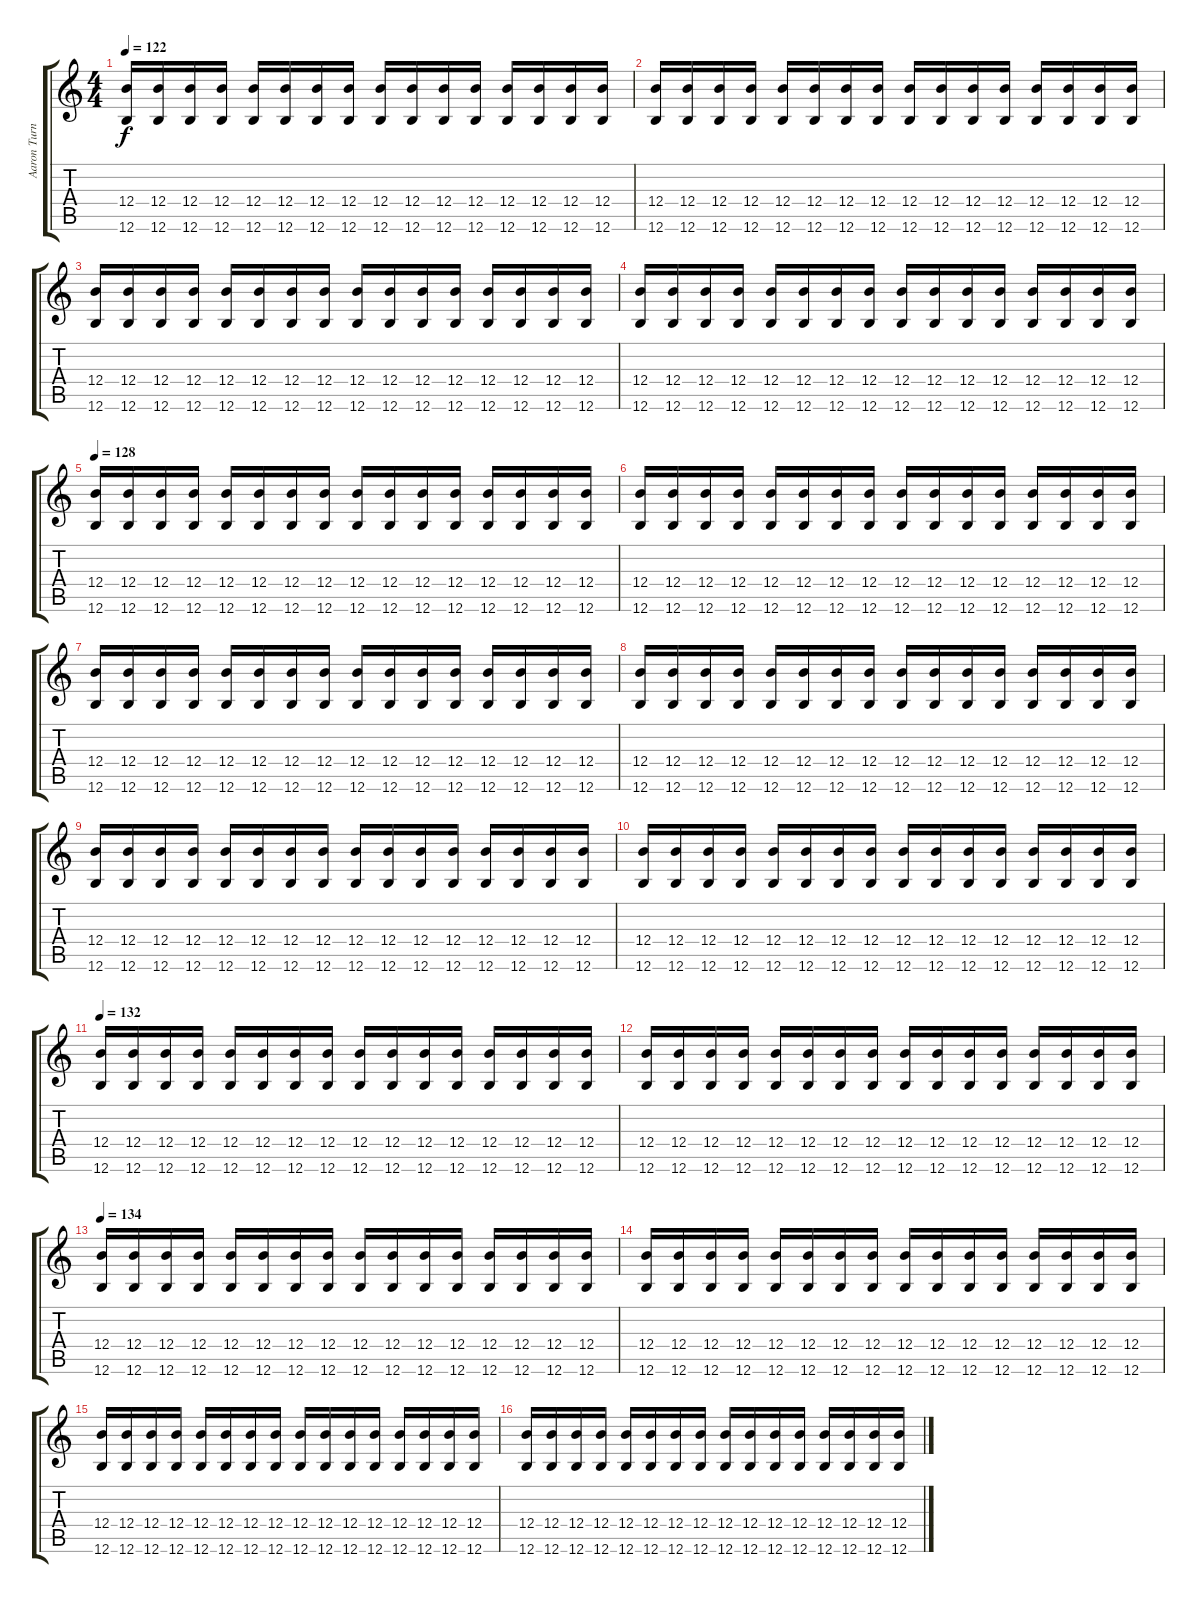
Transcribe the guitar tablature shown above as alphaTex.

\track ("Aaron Turner" "Aaron Turn") {instrument overdrivenguitar}
\staff {score tabs}
\tuning (B3 Ab3 E3 B2 Gb2 B1) {hide}
\ts (4 4)
\tempo 122
\clef g2
\ks c
(12.4 12.6).16{dy f volume 7 instrument overdrivenguitar} (12.4 12.6).16 (12.4 12.6).16 (12.4 12.6).16 (12.4 12.6).16 (12.4 12.6).16 (12.4 12.6).16 (12.4 12.6).16 (12.4 12.6).16 (12.4 12.6).16 (12.4 12.6).16 (12.4 12.6).16 (12.4 12.6).16 (12.4 12.6).16 (12.4 12.6).16 (12.4 12.6).16 |
(12.4 12.6).16 (12.4 12.6).16 (12.4 12.6).16 (12.4 12.6).16 (12.4 12.6).16 (12.4 12.6).16 (12.4 12.6).16 (12.4 12.6).16 (12.4 12.6).16 (12.4 12.6).16 (12.4 12.6).16 (12.4 12.6).16 (12.4 12.6).16 (12.4 12.6).16 (12.4 12.6).16 (12.4 12.6).16 |
(12.4 12.6).16 (12.4 12.6).16 (12.4 12.6).16 (12.4 12.6).16 (12.4 12.6).16 (12.4 12.6).16 (12.4 12.6).16 (12.4 12.6).16 (12.4 12.6).16 (12.4 12.6).16 (12.4 12.6).16 (12.4 12.6).16 (12.4 12.6).16 (12.4 12.6).16 (12.4 12.6).16 (12.4 12.6).16 |
(12.4 12.6).16 (12.4 12.6).16 (12.4 12.6).16 (12.4 12.6).16 (12.4 12.6).16 (12.4 12.6).16 (12.4 12.6).16 (12.4 12.6).16 (12.4 12.6).16 (12.4 12.6).16 (12.4 12.6).16 (12.4 12.6).16 (12.4 12.6).16 (12.4 12.6).16 (12.4 12.6).16 (12.4 12.6).16 |
\tempo 128
(12.4 12.6).16 (12.4 12.6).16 (12.4 12.6).16 (12.4 12.6).16 (12.4 12.6).16 (12.4 12.6).16 (12.4 12.6).16 (12.4 12.6).16 (12.4 12.6).16 (12.4 12.6).16 (12.4 12.6).16 (12.4 12.6).16 (12.4 12.6).16 (12.4 12.6).16 (12.4 12.6).16 (12.4 12.6).16 |
(12.4 12.6).16 (12.4 12.6).16 (12.4 12.6).16 (12.4 12.6).16 (12.4 12.6).16 (12.4 12.6).16 (12.4 12.6).16 (12.4 12.6).16 (12.4 12.6).16 (12.4 12.6).16 (12.4 12.6).16 (12.4 12.6).16 (12.4 12.6).16 (12.4 12.6).16 (12.4 12.6).16 (12.4 12.6).16 |
(12.4 12.6).16 (12.4 12.6).16 (12.4 12.6).16 (12.4 12.6).16 (12.4 12.6).16 (12.4 12.6).16 (12.4 12.6).16 (12.4 12.6).16 (12.4 12.6).16 (12.4 12.6).16 (12.4 12.6).16 (12.4 12.6).16 (12.4 12.6).16 (12.4 12.6).16 (12.4 12.6).16 (12.4 12.6).16 |
(12.4 12.6).16 (12.4 12.6).16 (12.4 12.6).16 (12.4 12.6).16 (12.4 12.6).16 (12.4 12.6).16 (12.4 12.6).16 (12.4 12.6).16 (12.4 12.6).16 (12.4 12.6).16 (12.4 12.6).16 (12.4 12.6).16 (12.4 12.6).16 (12.4 12.6).16 (12.4 12.6).16 (12.4 12.6).16 |
(12.4 12.6).16 (12.4 12.6).16 (12.4 12.6).16 (12.4 12.6).16 (12.4 12.6).16 (12.4 12.6).16 (12.4 12.6).16 (12.4 12.6).16 (12.4 12.6).16 (12.4 12.6).16 (12.4 12.6).16 (12.4 12.6).16 (12.4 12.6).16 (12.4 12.6).16 (12.4 12.6).16 (12.4 12.6).16 |
(12.4 12.6).16 (12.4 12.6).16 (12.4 12.6).16 (12.4 12.6).16 (12.4 12.6).16 (12.4 12.6).16 (12.4 12.6).16 (12.4 12.6).16 (12.4 12.6).16 (12.4 12.6).16 (12.4 12.6).16 (12.4 12.6).16 (12.4 12.6).16 (12.4 12.6).16 (12.4 12.6).16 (12.4 12.6).16 |
\tempo 132
(12.4 12.6).16 (12.4 12.6).16 (12.4 12.6).16 (12.4 12.6).16 (12.4 12.6).16 (12.4 12.6).16 (12.4 12.6).16 (12.4 12.6).16 (12.4 12.6).16 (12.4 12.6).16 (12.4 12.6).16 (12.4 12.6).16 (12.4 12.6).16 (12.4 12.6).16 (12.4 12.6).16 (12.4 12.6).16 |
(12.4 12.6).16 (12.4 12.6).16 (12.4 12.6).16 (12.4 12.6).16 (12.4 12.6).16 (12.4 12.6).16 (12.4 12.6).16 (12.4 12.6).16 (12.4 12.6).16 (12.4 12.6).16 (12.4 12.6).16 (12.4 12.6).16 (12.4 12.6).16 (12.4 12.6).16 (12.4 12.6).16 (12.4 12.6).16 |
\tempo 134
(12.4 12.6).16 (12.4 12.6).16 (12.4 12.6).16 (12.4 12.6).16 (12.4 12.6).16 (12.4 12.6).16 (12.4 12.6).16 (12.4 12.6).16 (12.4 12.6).16 (12.4 12.6).16 (12.4 12.6).16 (12.4 12.6).16 (12.4 12.6).16 (12.4 12.6).16 (12.4 12.6).16 (12.4 12.6).16 |
(12.4 12.6).16 (12.4 12.6).16 (12.4 12.6).16 (12.4 12.6).16 (12.4 12.6).16 (12.4 12.6).16 (12.4 12.6).16 (12.4 12.6).16 (12.4 12.6).16 (12.4 12.6).16 (12.4 12.6).16 (12.4 12.6).16 (12.4 12.6).16 (12.4 12.6).16 (12.4 12.6).16 (12.4 12.6).16 |
(12.4 12.6).16 (12.4 12.6).16 (12.4 12.6).16 (12.4 12.6).16 (12.4 12.6).16 (12.4 12.6).16 (12.4 12.6).16 (12.4 12.6).16 (12.4 12.6).16 (12.4 12.6).16 (12.4 12.6).16 (12.4 12.6).16 (12.4 12.6).16 (12.4 12.6).16 (12.4 12.6).16 (12.4 12.6).16 |
(12.4 12.6).16 (12.4 12.6).16 (12.4 12.6).16 (12.4 12.6).16 (12.4 12.6).16 (12.4 12.6).16 (12.4 12.6).16 (12.4 12.6).16 (12.4 12.6).16 (12.4 12.6).16 (12.4 12.6).16 (12.4 12.6).16 (12.4 12.6).16 (12.4 12.6).16 (12.4 12.6).16 (12.4 12.6).16
